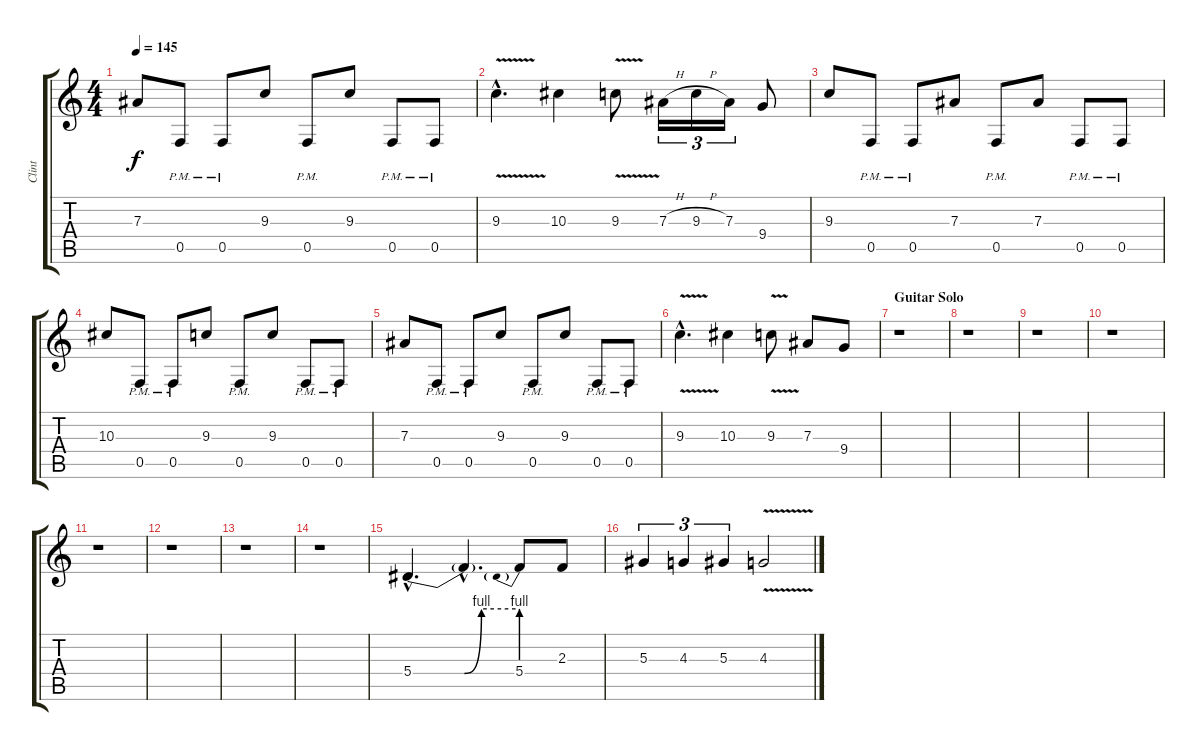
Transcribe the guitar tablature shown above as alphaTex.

\track ("Clint" "Clint") {instrument distortionguitar}
\staff {score tabs}
\tuning (C4 G3 Eb3 Bb2 F2 C2) {hide}
\ts (4 4)
\tempo 145
\clef g2
\ks c
7.3.8{dy f} 0.5{pm}.8 0.5{pm}.8 9.3.8 0.5{pm}.8 9.3.8 0.5{pm}.8 0.5{pm}.8 |
9.3{v hac}.4{d} 10.3.4 9.3{v}.8 7.3{h}.16{tu (3 2)} 9.3{h}.16{tu (3 2)} 7.3.16{tu (3 2)} 9.4.8 |
9.3.8 0.5{pm}.8 0.5{pm}.8 7.3.8 0.5{pm}.8 7.3.8 0.5{pm}.8 0.5{pm}.8 |
10.3.8 0.5{pm}.8 0.5{pm}.8 9.3.8 0.5{pm}.8 9.3.8 0.5{pm}.8 0.5{pm}.8 |
7.3.8 0.5{pm}.8 0.5{pm}.8 9.3.8 0.5{pm}.8 9.3.8 0.5{pm}.8 0.5{pm}.8 |
9.3{v hac}.4{d} 10.3.4 9.3{v}.8 7.3.8 9.4.8 |
\section ("" "Guitar Solo")
r.1 |
r.1 |
r.1 |
r.1 |
r.1 |
r.1 |
r.1 |
r.1 |
5.4{be (custom 0 0 30 0 40 4 60 4) hac}.4{d volume 16} 5.4{hac t}.4{d} 5.4{be (prebend 0 4 60 4)}.8 2.3.8 |
5.3.4{tu (3 2)} 4.3.4{tu (3 2)} 5.3.4{tu (3 2)} 4.3{v}.2
